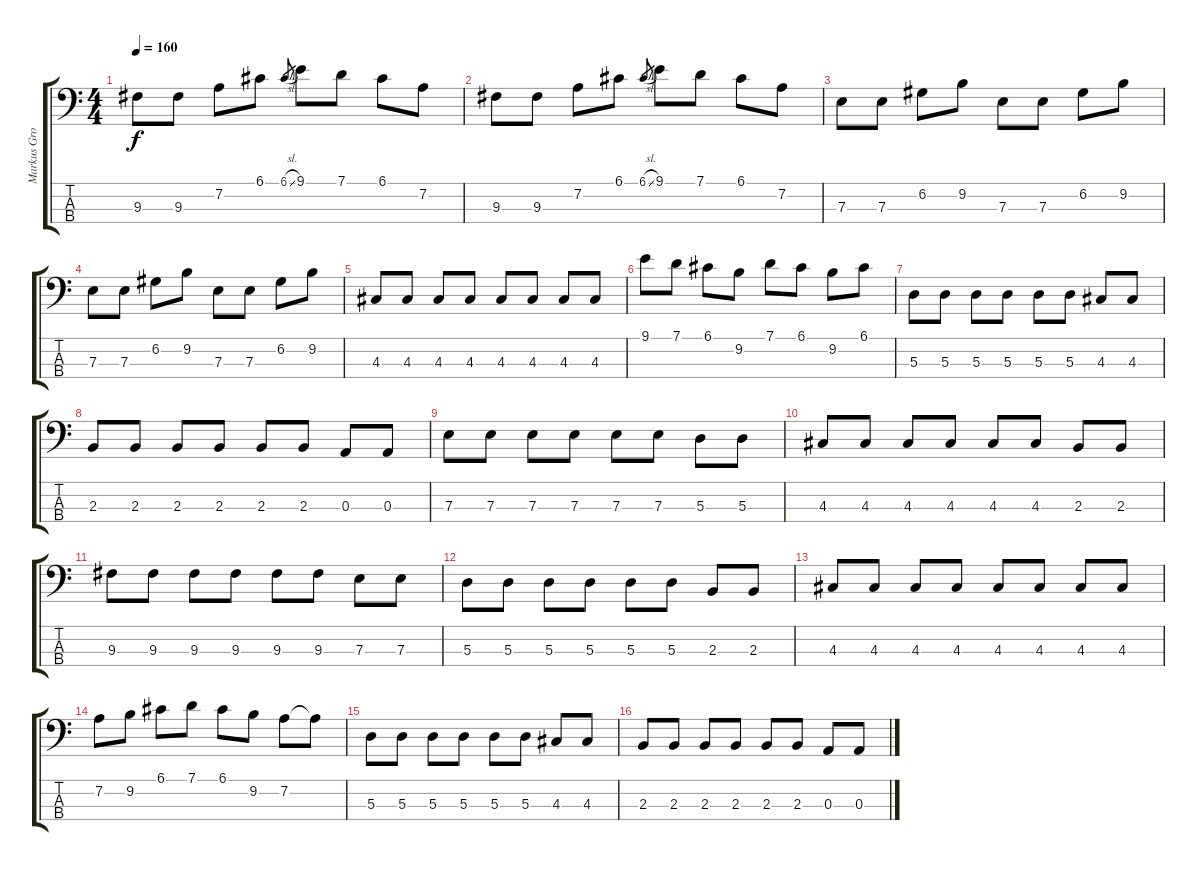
\track ("Markus Grosskopf" "Markus Gro") {instrument electricbassfinger}
\staff {score tabs}
\tuning (G2 D2 A1 E1) {hide}
\ts (4 4)
\tempo 160
\clef f4
\ks c
9.3.8{dy f} 9.3.8 7.2.8 6.1.8 6.1{sl}.8{gr} 9.1.8 7.1.8 6.1.8 7.2.8 |
9.3.8 9.3.8 7.2.8 6.1.8 6.1{sl}.8{gr} 9.1.8 7.1.8 6.1.8 7.2.8 |
7.3.8 7.3.8 6.2.8 9.2.8 7.3.8 7.3.8 6.2.8 9.2.8 |
7.3.8 7.3.8 6.2.8 9.2.8 7.3.8 7.3.8 6.2.8 9.2.8 |
4.3.8 4.3.8 4.3.8 4.3.8 4.3.8 4.3.8 4.3.8 4.3.8 |
9.1.8 7.1.8 6.1.8 9.2.8 7.1.8 6.1.8 9.2.8 6.1.8 |
5.3.8 5.3.8 5.3.8 5.3.8 5.3.8 5.3.8 4.3.8 4.3.8 |
2.3.8 2.3.8 2.3.8 2.3.8 2.3.8 2.3.8 0.3.8 0.3.8 |
7.3.8 7.3.8 7.3.8 7.3.8 7.3.8 7.3.8 5.3.8 5.3.8 |
4.3.8 4.3.8 4.3.8 4.3.8 4.3.8 4.3.8 2.3.8 2.3.8 |
9.3.8 9.3.8 9.3.8 9.3.8 9.3.8 9.3.8 7.3.8 7.3.8 |
5.3.8 5.3.8 5.3.8 5.3.8 5.3.8 5.3.8 2.3.8 2.3.8 |
4.3.8 4.3.8 4.3.8 4.3.8 4.3.8 4.3.8 4.3.8 4.3.8 |
7.2.8 9.2.8 6.1.8 7.1.8 6.1.8 9.2.8 7.2.8 7.2{t}.8 |
5.3.8 5.3.8 5.3.8 5.3.8 5.3.8 5.3.8 4.3.8 4.3.8 |
2.3.8 2.3.8 2.3.8 2.3.8 2.3.8 2.3.8 0.3.8 0.3.8
